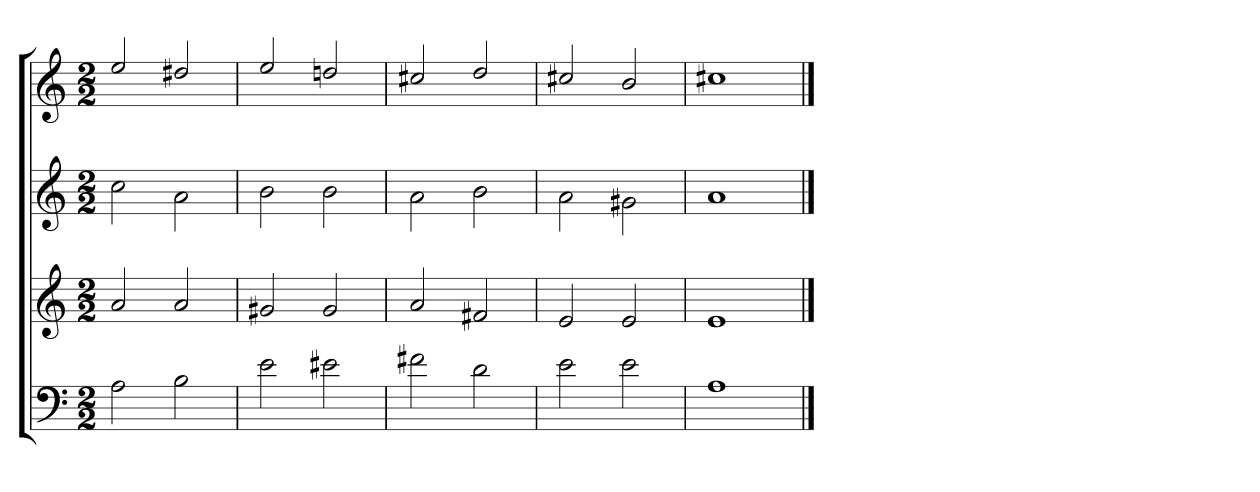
**kern	**kern	**kern	**kern
*part4	*part3	*part2	*part1
*staff4	*staff3	*staff2	*staff1
*clefF4	*clefG2	*clefG2	*clefG2
*k[]	*k[]	*k[]	*k[]
*C:	*C:	*C:	*C:
*M2/2	*M2/2	*M2/2	*M2/2
=1	=1	=1	=1
2A\	2a/	2cc\	2ee/
2B\	2a/	2a\	2dd#X/
=2	=2	=2	=2
2e\	2g#X/	2b\	2ee/
2e#X\	2g#/	2b\	2ddn/
=3	=3	=3	=3
2f#X\	2a/	2a\	2cc#X/
2d\	2f#X/	2b\	2dd/
=4	=4	=4	=4
2e\	2e/	2a\	2cc#X/
2e\	2e/	2g#X\	2b/
=5	=5	=5	=5
1A\	1e/	1a\	1cc#X/
==	==	==	==
*-	*-	*-	*-
